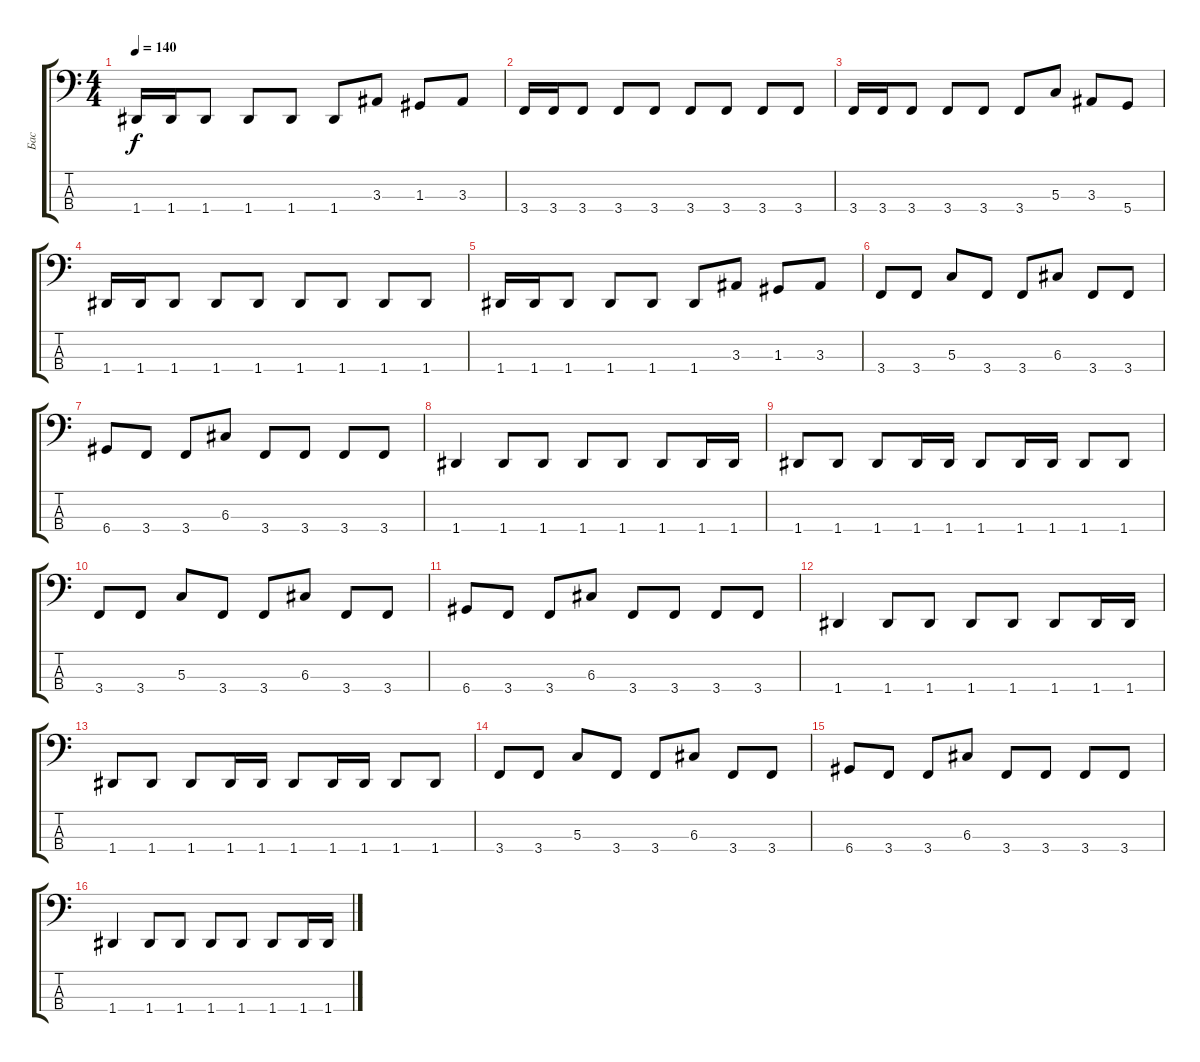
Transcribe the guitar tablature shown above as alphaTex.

\track ("Бас" "Бас") {instrument electricbassfinger}
\staff {score tabs}
\tuning (F2 C2 G1 D1) {hide}
\ts (4 4)
\tempo 140
\clef f4
\ks c
1.4.16{dy f} 1.4.16 1.4.8 1.4.8 1.4.8 1.4.8 3.3.8 1.3.8 3.3.8 |
3.4.16 3.4.16 3.4.8 3.4.8 3.4.8 3.4.8 3.4.8 3.4.8 3.4.8 |
3.4.16 3.4.16 3.4.8 3.4.8 3.4.8 3.4.8 5.3.8 3.3.8 5.4.8 |
1.4.16 1.4.16 1.4.8 1.4.8 1.4.8 1.4.8 1.4.8 1.4.8 1.4.8 |
1.4.16 1.4.16 1.4.8 1.4.8 1.4.8 1.4.8 3.3.8 1.3.8 3.3.8 |
3.4.8 3.4.8 5.3.8 3.4.8 3.4.8 6.3.8 3.4.8 3.4.8 |
6.4.8 3.4.8 3.4.8 6.3.8 3.4.8 3.4.8 3.4.8 3.4.8 |
1.4.4 1.4.8 1.4.8 1.4.8 1.4.8 1.4.8 1.4.16 1.4.16 |
1.4.8 1.4.8 1.4.8 1.4.16 1.4.16 1.4.8 1.4.16 1.4.16 1.4.8 1.4.8 |
3.4.8 3.4.8 5.3.8 3.4.8 3.4.8 6.3.8 3.4.8 3.4.8 |
6.4.8 3.4.8 3.4.8 6.3.8 3.4.8 3.4.8 3.4.8 3.4.8 |
1.4.4 1.4.8 1.4.8 1.4.8 1.4.8 1.4.8 1.4.16 1.4.16 |
1.4.8 1.4.8 1.4.8 1.4.16 1.4.16 1.4.8 1.4.16 1.4.16 1.4.8 1.4.8 |
3.4.8 3.4.8 5.3.8 3.4.8 3.4.8 6.3.8 3.4.8 3.4.8 |
6.4.8 3.4.8 3.4.8 6.3.8 3.4.8 3.4.8 3.4.8 3.4.8 |
1.4.4 1.4.8 1.4.8 1.4.8 1.4.8 1.4.8 1.4.16 1.4.16
